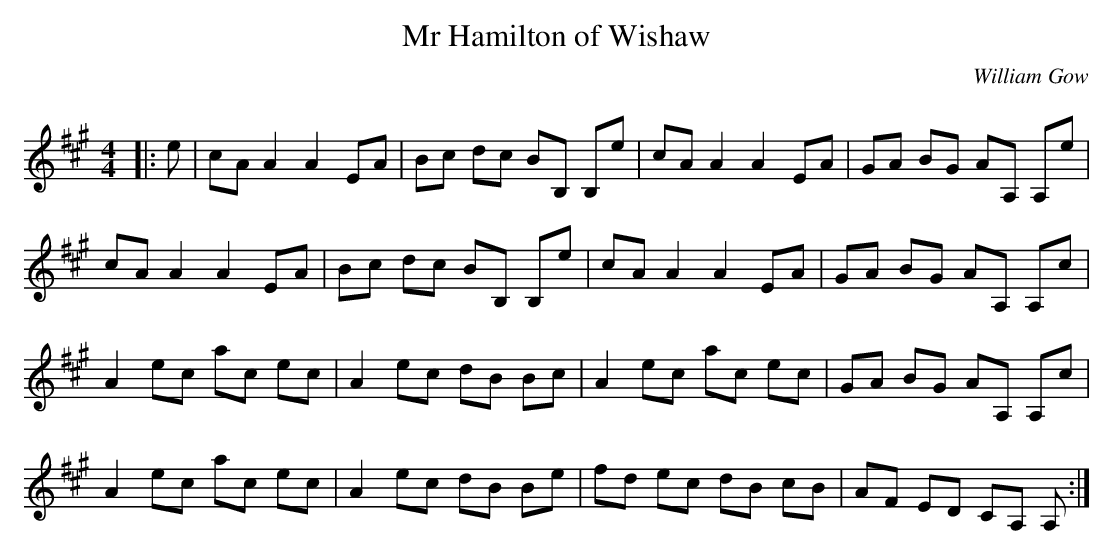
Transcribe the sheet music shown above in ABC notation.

X:1
T: Mr Hamilton of Wishaw
C:William Gow
Q: 232
K:A
M:4/4
L:1/8
|:e|cA A2 A2 EA|Bc dc BB, B,e|cA A2 A2 EA|GA BG AA, A,e|
cA A2 A2 EA|Bc dc BB, B,e|cA A2 A2 EA|GA BG AA, A,c|
A2 ec ac ec|A2 ec dB Bc|A2 ec ac ec|GA BG AA, A,c|
A2 ec ac ec|A2 ec dB Be|fd ec dB cB|AF ED CA, A,:|
